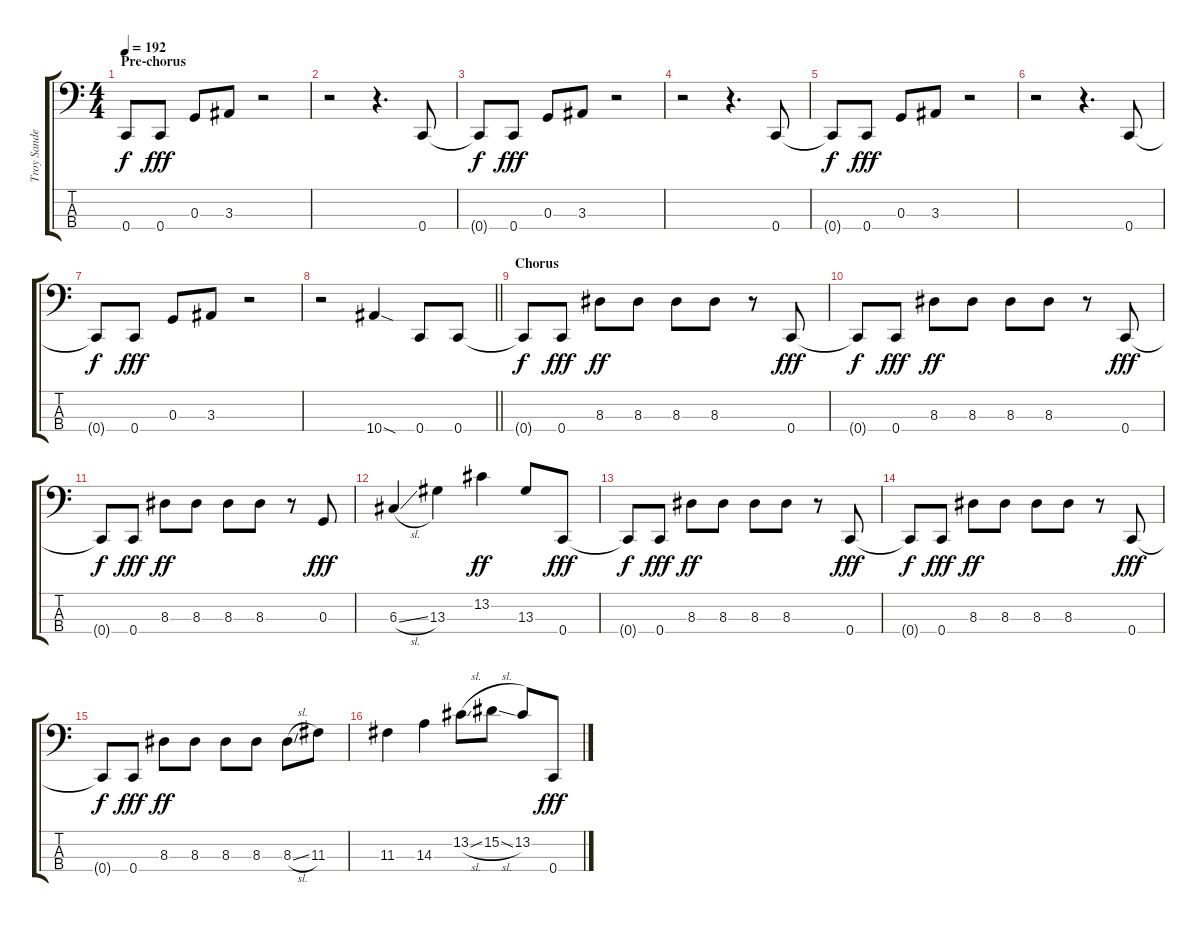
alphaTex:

\track ("Troy Sanders - Bass" "Troy Sande") {instrument electricbassfinger}
\staff {score tabs}
\tuning (F2 C2 G1 C1) {hide}
\ts (4 4)
\section ("" "Pre-chorus")
\tempo 192
\clef f4
\ks c
0.4{t}.8{dy f} 0.4.8{dy fff} 0.3.8 3.3.8 r.2 |
r.2 r.4{d} 0.4.8 |
0.4{t}.8{dy f} 0.4.8{dy fff} 0.3.8 3.3.8 r.2 |
r.2 r.4{d} 0.4.8 |
0.4{t}.8{dy f} 0.4.8{dy fff} 0.3.8 3.3.8 r.2 |
r.2 r.4{d} 0.4.8 |
0.4{t}.8{dy f} 0.4.8{dy fff} 0.3.8 3.3.8 r.2 |
\barLineRight lightlight
r.2 10.4{sod}.4 0.4.8 0.4.8 |
\section ("" "Chorus")
0.4{t}.8{dy f} 0.4.8{dy fff} 8.3.8{dy ff} 8.3.8 8.3.8 8.3.8 r.8 0.4.8{dy fff} |
0.4{t}.8{dy f} 0.4.8{dy fff} 8.3.8{dy ff} 8.3.8 8.3.8 8.3.8 r.8 0.4.8{dy fff} |
0.4{t}.8{dy f} 0.4.8{dy fff} 8.3.8{dy ff} 8.3.8 8.3.8 8.3.8 r.8 0.3.8{dy fff} |
6.3{sl}.4 13.3.4 13.2.4{dy ff} 13.3.8 0.4.8{dy fff} |
0.4{t}.8{dy f} 0.4.8{dy fff} 8.3.8{dy ff} 8.3.8 8.3.8 8.3.8 r.8 0.4.8{dy fff} |
0.4{t}.8{dy f} 0.4.8{dy fff} 8.3.8{dy ff} 8.3.8 8.3.8 8.3.8 r.8 0.4.8{dy fff} |
0.4{t}.8{dy f} 0.4.8{dy fff} 8.3.8{dy ff} 8.3.8 8.3.8 8.3.8 8.3{sl}.8 11.3.8 |
11.3.4 14.3.4 13.2{sl}.8 15.2{sl}.8 13.2.8 0.4.8{dy fff}
